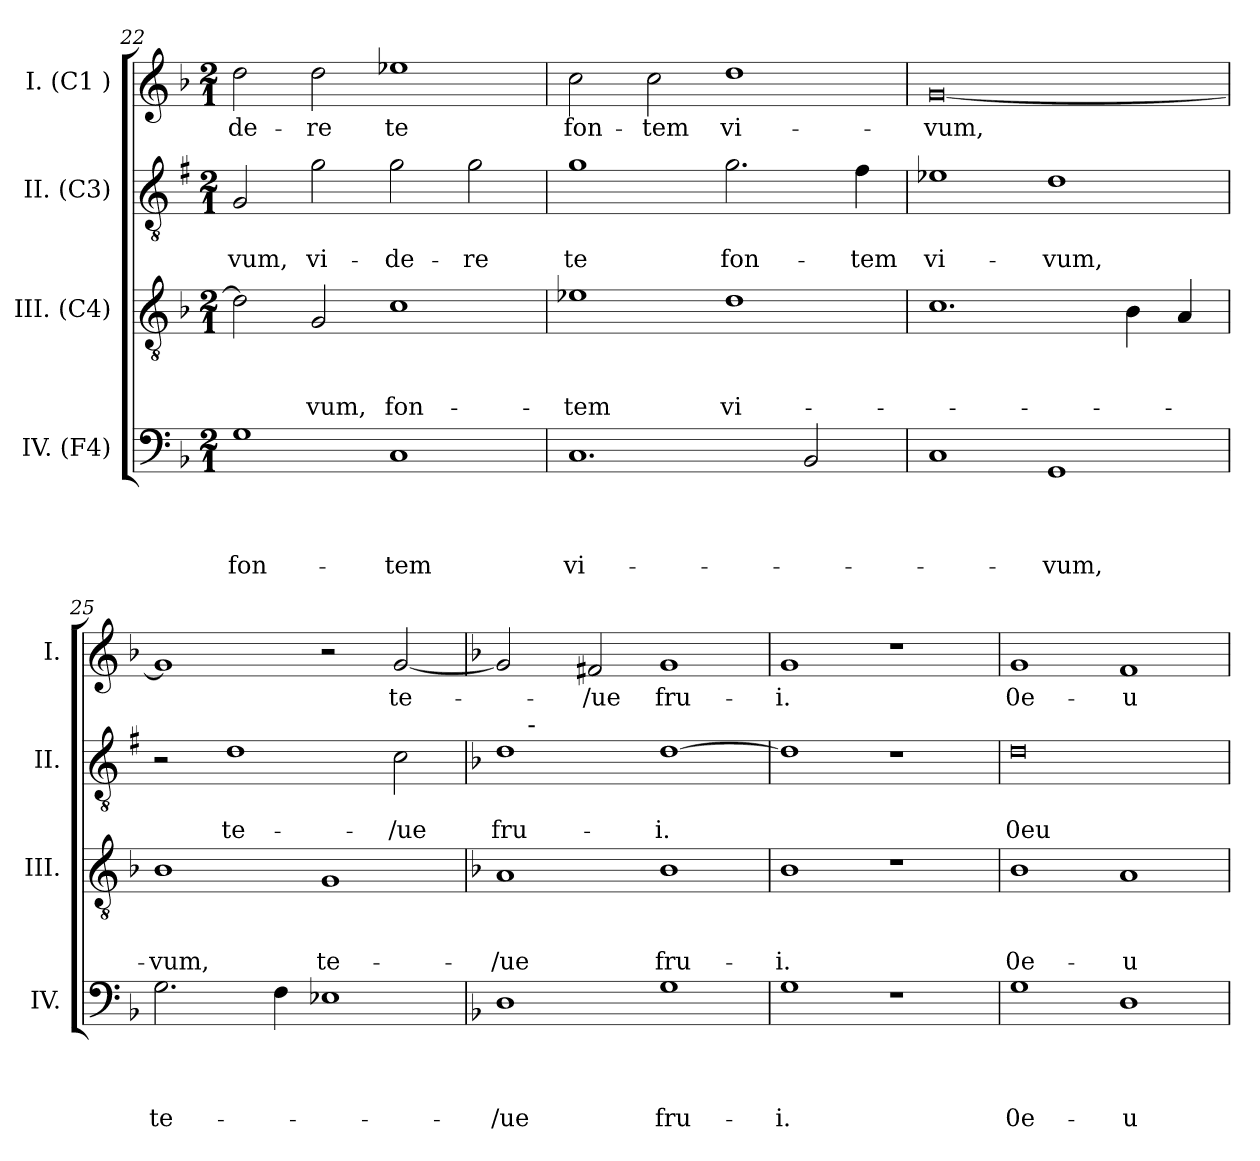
**kern	**text	**text	**text	**text	**kern	**text	**text	**text	**kern	**text	**text	**kern	**text
*part4	*part4	*part4	*part4	*part4	*part3	*part3	*part3	*part3	*part2	*part2	*part2	*part1	*part1
*staff4	*staff4	*staff4	*staff4	*staff4	*staff3	*staff3	*staff3	*staff3	*staff2	*staff2	*staff2	*staff1	*staff1
*I"IV. (F4)	*	*	*	*	*I"III. (C4)	*	*	*	*I"II. (C3)	*	*	*I"I. (C1 )	*
*I'IV.	*	*	*	*	*I'III.	*	*	*	*I'II.	*	*	*I'I.	*
*clefF4	*	*	*	*	*clefGv2	*	*	*	*clefGv2	*	*	*clefG2	*
*k[b-]	*	*	*	*	*k[b-]	*	*	*	*k[f#]	*	*	*k[b-]	*
*F:	*	*	*	*	*F:	*	*	*	*G:	*	*	*F:	*
*M2/1	*	*	*	*	*M2/1	*	*	*	*M2/1	*	*	*M2/1	*
=22	=22	=22	=22	=22	=22	=22	=22	=22	=22	=22	=22	=22	=22
!	!	!	!	!LO:LY:b	!	!	!	!	!	!	!LO:LY:b	!	!LO:LY:b
1G	.	.	.	fon-	2d\]	.	.	.	2G/	.	-vum,	2dd\	-de-
!	!	!	!	!	!	!	!	!LO:LY:b	!	!	!LO:LY:b	!	!LO:LY:b
.	.	.	.	.	2G/	.	.	-vum,	2g\	.	vi-	2dd\	-re
!	!	!	!	!LO:LY:b	!	!	!	!LO:LY:b	!	!	!LO:LY:b	!	!LO:LY:b
1C	.	.	.	-tem	1c	.	.	fon-	2g\	.	-de-	1ee-X	te
!	!	!	!	!	!	!	!	!	!	!	!LO:LY:b	!	!
.	.	.	.	.	.	.	.	.	2g\	.	-re	.	.
=23	=23	=23	=23	=23	=23	=23	=23	=23	=23	=23	=23	=23	=23
!	!	!	!	!LO:LY:b	!	!	!	!LO:LY:b	!	!	!LO:LY:b	!	!LO:LY:b
1.C	.	.	.	vi-	1e-X	.	.	-tem	1g	.	te	2cc\	fon-
!	!	!	!	!	!	!	!	!	!	!	!	!	!LO:LY:b
.	.	.	.	.	.	.	.	.	.	.	.	2cc\	-tem
!	!	!	!	!	!	!	!	!LO:LY:b	!	!	!LO:LY:b	!	!LO:LY:b
.	.	.	.	.	1d	.	.	vi-	2.g\	.	fon-	1dd	vi-
2BB-/	.	.	.	.	.	.	.	.	.	.	.	.	.
!	!	!	!	!	!	!	!	!	!	!	!LO:LY:b	!	!
.	.	.	.	.	.	.	.	.	4f#\	.	-tem	.	.
=24	=24	=24	=24	=24	=24	=24	=24	=24	=24	=24	=24	=24	=24
!	!	!	!	!	!	!	!	!	!	!	!LO:LY:b	!	!LO:LY:b
1C	.	.	.	.	1.c	.	.	.	1e-X	.	vi-	[<0g	-vum,
!	!	!	!	!LO:LY:b	!	!	!	!	!	!	!LO:LY:b	!	!
1GG	.	.	.	-vum,	.	.	.	.	1d	.	-vum,	.	.
.	.	.	.	.	4B-\	.	.	.	.	.	.	.	.
.	.	.	.	.	4A/	.	.	.	.	.	.	.	.
=25	=25	=25	=25	=25	=25	=25	=25	=25	=25	=25	=25	=25	=25
!	!	!	!	!LO:LY:b	!	!	!	!LO:LY:b	!	!	!	!	!
2.G\	.	.	.	te-	1B-	.	.	-vum,	2r	.	.	1g]	.
!	!	!	!	!	!	!	!	!	!	!	!LO:LY:b	!	!
.	.	.	.	.	.	.	.	.	1d	.	te-	.	.
4F\	.	.	.	.	.	.	.	.	.	.	.	.	.
!	!	!	!	!	!	!	!	!LO:LY:b	!	!	!	!	!
1E-X	.	.	.	.	1G	.	.	te-	.	.	.	2r	.
!	!	!	!	!	!	!	!	!	!	!	!LO:LY:b	!	!LO:LY:b
.	.	.	.	.	.	.	.	.	2c\	.	-/ue	[<2g/	te-
!!LO:LB:g=z
=26	=26	=26	=26	=26	=26	=26	=26	=26	=26	=26	=26	=26	=26
*	*	*	*	*	*	*	*	*	*k[b-]	*	*	*	*
*	*	*	*	*	*	*	*	*	*F:	*	*	*	*
!	!	!	!	!LO:LY:b	!	!	!	!LO:LY:b	!	!	!LO:LY:b	!	!
*	*	*	*	*	*	*	*	*	*^	*	*	*	*
1D	.	.	.	-/ue	1A	.	.	-/ue	1d	8ryy	.	fru-	2g/]	.
!	!	!	!	!	!	!	!	!	!	!LO:TX:a:t=-	!	!	!	!
.	.	.	.	.	.	.	.	.	.	1...ryy	.	.	.	.
!	!	!	!	!	!	!	!	!	!	!	!	!	!	!LO:LY:b
.	.	.	.	.	.	.	.	.	.	.	.	.	2f#X/	-/ue
!	!	!	!	!LO:LY:b	!	!	!	!LO:LY:b	!	!	!	!LO:LY:b:rj	!	!LO:LY:b
1G	.	.	.	fru-	1B-	.	.	fru-	[>1d	.	.	-i.	1g	fru-
=27	=27	=27	=27	=27	=27	=27	=27	=27	=27	=27	=27	=27	=27	=27
!	!	!	!	!LO:LY:b	!	!	!	!LO:LY:b	!	!	!	!	!	!LO:LY:b
*	*	*	*	*	*	*	*	*	*v	*v	*	*	*	*
1G	.	.	.	-i.	1B-	.	.	-i.	1d]	.	.	1g	-i.
1r	.	.	.	.	1r	.	.	.	1r	.	.	1r	.
=28	=28	=28	=28	=28	=28	=28	=28	=28	=28	=28	=28	=28	=28
!	!	!	!	!LO:LY:b	!	!	!	!LO:LY:b	!	!	!LO:LY:b	!	!LO:LY:b
1G	.	.	.	0e-	1B-	.	.	0e-	0d	.	0eu	1g	0e-
!	!	!	!	!LO:LY:b	!	!	!	!LO:LY:b	!	!	!	!	!LO:LY:b
1D	.	.	.	-u	1A	.	.	-u	.	.	.	1f	-u
=	=	=	=	=	=	=	=	=	=	=	=	=	=
*-	*-	*-	*-	*-	*-	*-	*-	*-	*-	*-	*-	*-	*-
